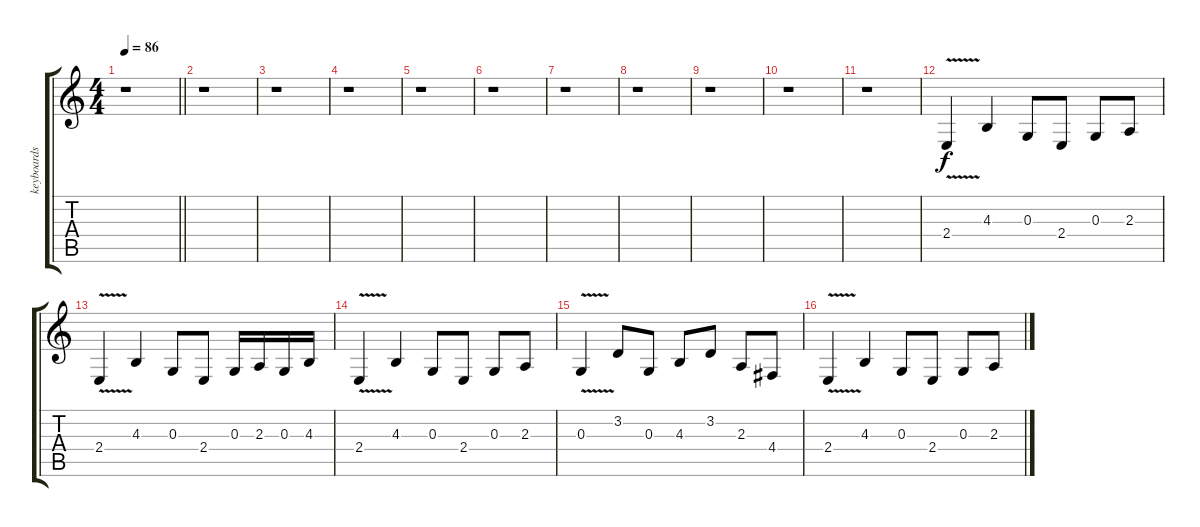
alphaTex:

\track ("keyboards    t w o" "keyboards ") {instrument synthbrass1}
\staff {score tabs}
\tuning (E4 B3 G3 D3 A2 E2) {hide}
\ts (4 4)
\tempo 86
\clef g2
\barLineRight lightlight
\ks c
r.1{dy f instrument synthbrass1} |
r.1 |
r.1 |
r.1 |
r.1 |
r.1 |
r.1 |
r.1 |
r.1 |
r.1 |
r.1 |
2.4{v}.4 4.3.4 0.3.8 2.4.8 0.3.8 2.3.8 |
2.4{v}.4 4.3.4 0.3.8 2.4.8 0.3.16 2.3.16 0.3.16 4.3.16 |
2.4{v}.4 4.3.4 0.3.8 2.4.8 0.3.8 2.3.8 |
0.3{v}.4 3.2.8 0.3.8 4.3.8 3.2.8 2.3.8 4.4.8 |
2.4{v}.4 4.3.4 0.3.8 2.4.8 0.3.8 2.3.8
